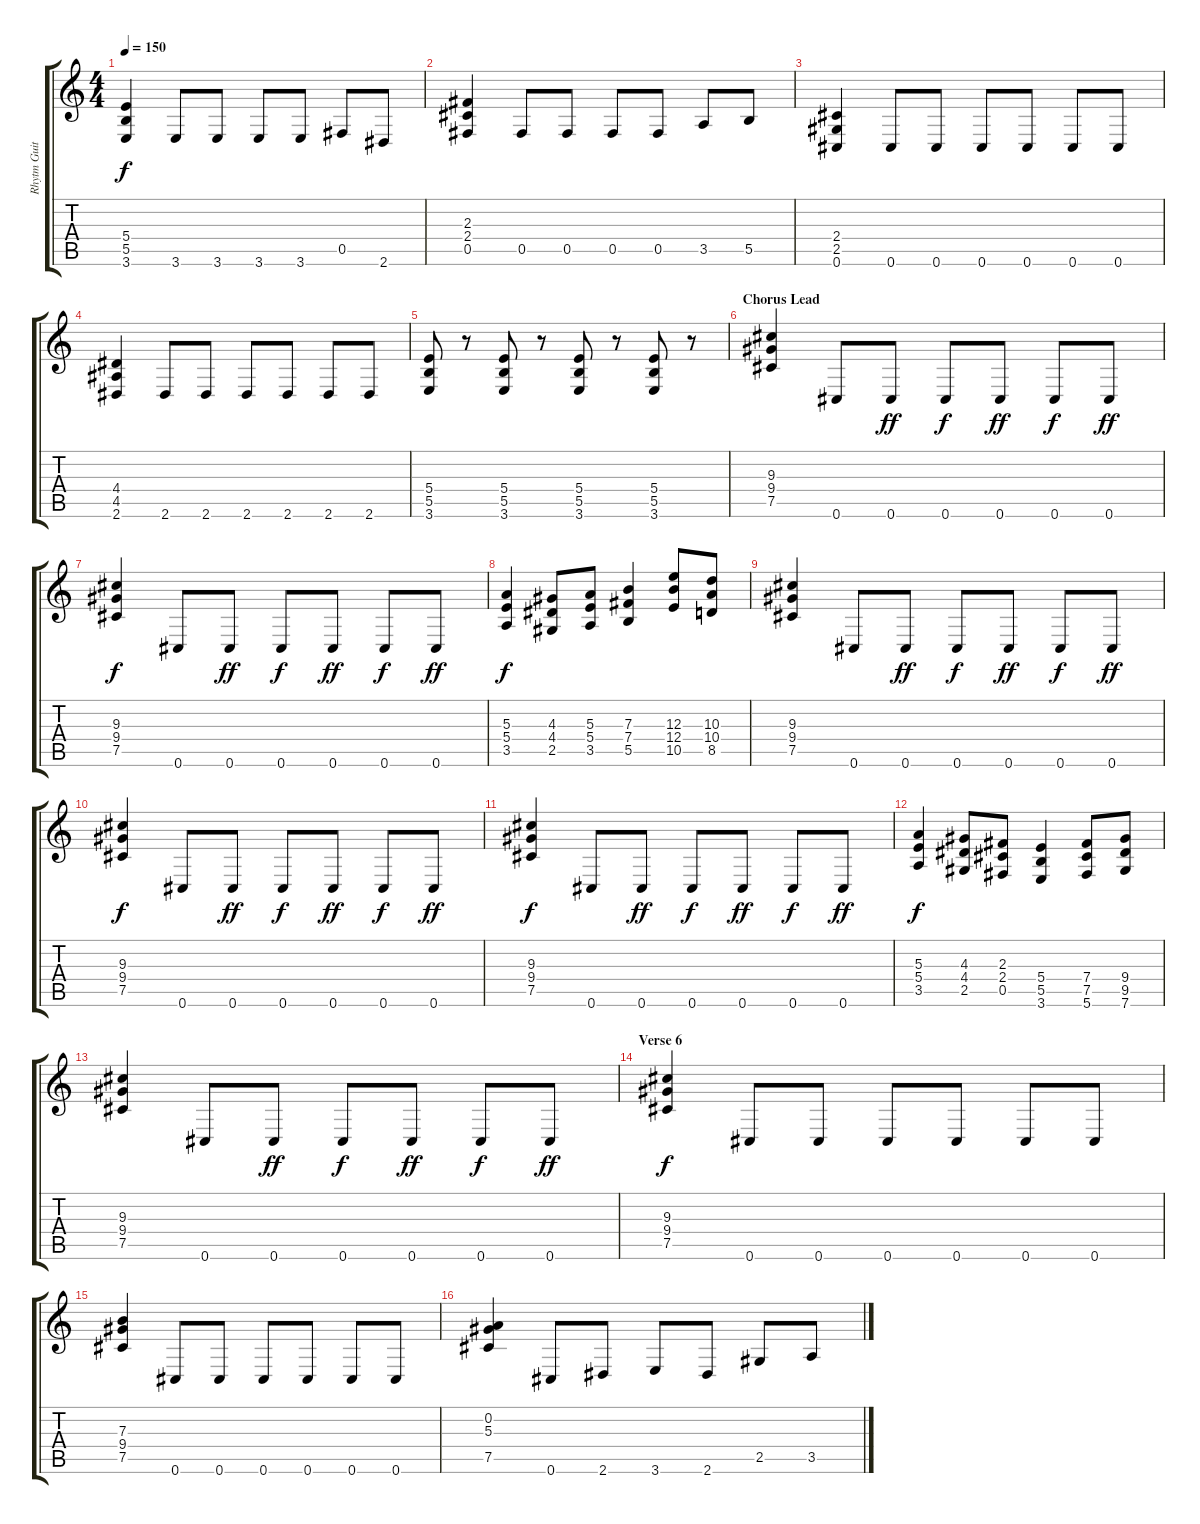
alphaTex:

\track ("Rhytm Guitar" "Rhytm Guit") {instrument distortionguitar}
\staff {score tabs}
\tuning (Db4 Ab3 E3 B2 Gb2 Db2) {hide}
\ts (4 4)
\tempo 150
\clef g2
\ks c
(5.4 5.5 3.6).4{dy f} 3.6.8 3.6.8 3.6.8 3.6.8 0.5.8 2.6.8 |
(2.3 2.4 0.5).4 0.5.8 0.5.8 0.5.8 0.5.8 3.5.8 5.5.8 |
(2.4 2.5 0.6).4 0.6.8 0.6.8 0.6.8 0.6.8 0.6.8 0.6.8 |
(4.4 4.5 2.6).4 2.6.8 2.6.8 2.6.8 2.6.8 2.6.8 2.6.8 |
(5.4 5.5 3.6).8 r.8 (5.4 5.5 3.6).8 r.8 (5.4 5.5 3.6).8 r.8 (5.4 5.5 3.6).8 r.8 |
\section ("" "Chorus Lead")
(9.3 9.4 7.5).4 0.6.8 0.6.8{dy ff} 0.6.8{dy f} 0.6.8{dy ff} 0.6.8{dy f} 0.6.8{dy ff} |
(9.3 9.4 7.5).4{dy f} 0.6.8 0.6.8{dy ff} 0.6.8{dy f} 0.6.8{dy ff} 0.6.8{dy f} 0.6.8{dy ff} |
(5.3 5.4 3.5).4{dy f} (4.3 4.4 2.5).8 (5.3 5.4 3.5).8 (7.3 7.4 5.5).4 (12.3 12.4 10.5).8 (10.3 10.4 8.5).8 |
(9.3 9.4 7.5).4 0.6.8 0.6.8{dy ff} 0.6.8{dy f} 0.6.8{dy ff} 0.6.8{dy f} 0.6.8{dy ff} |
(9.3 9.4 7.5).4{dy f} 0.6.8 0.6.8{dy ff} 0.6.8{dy f} 0.6.8{dy ff} 0.6.8{dy f} 0.6.8{dy ff} |
(9.3 9.4 7.5).4{dy f} 0.6.8 0.6.8{dy ff} 0.6.8{dy f} 0.6.8{dy ff} 0.6.8{dy f} 0.6.8{dy ff} |
(5.3 5.4 3.5).4{dy f} (4.3 4.4 2.5).8 (2.3 2.4 0.5).8 (5.4 5.5 3.6).4 (7.4 7.5 5.6).8 (9.4 9.5 7.6).8 |
(9.3 9.4 7.5).4 0.6.8 0.6.8{dy ff} 0.6.8{dy f} 0.6.8{dy ff} 0.6.8{dy f} 0.6.8{dy ff} |
\section ("" "Verse 6")
(9.3 9.4 7.5).4{dy f} 0.6.8 0.6.8 0.6.8 0.6.8 0.6.8 0.6.8 |
(7.3 9.4 7.5).4 0.6.8 0.6.8 0.6.8 0.6.8 0.6.8 0.6.8 |
(0.2 5.3 7.5).4 0.6.8 2.6.8 3.6.8 2.6.8 2.5.8 3.5.8
